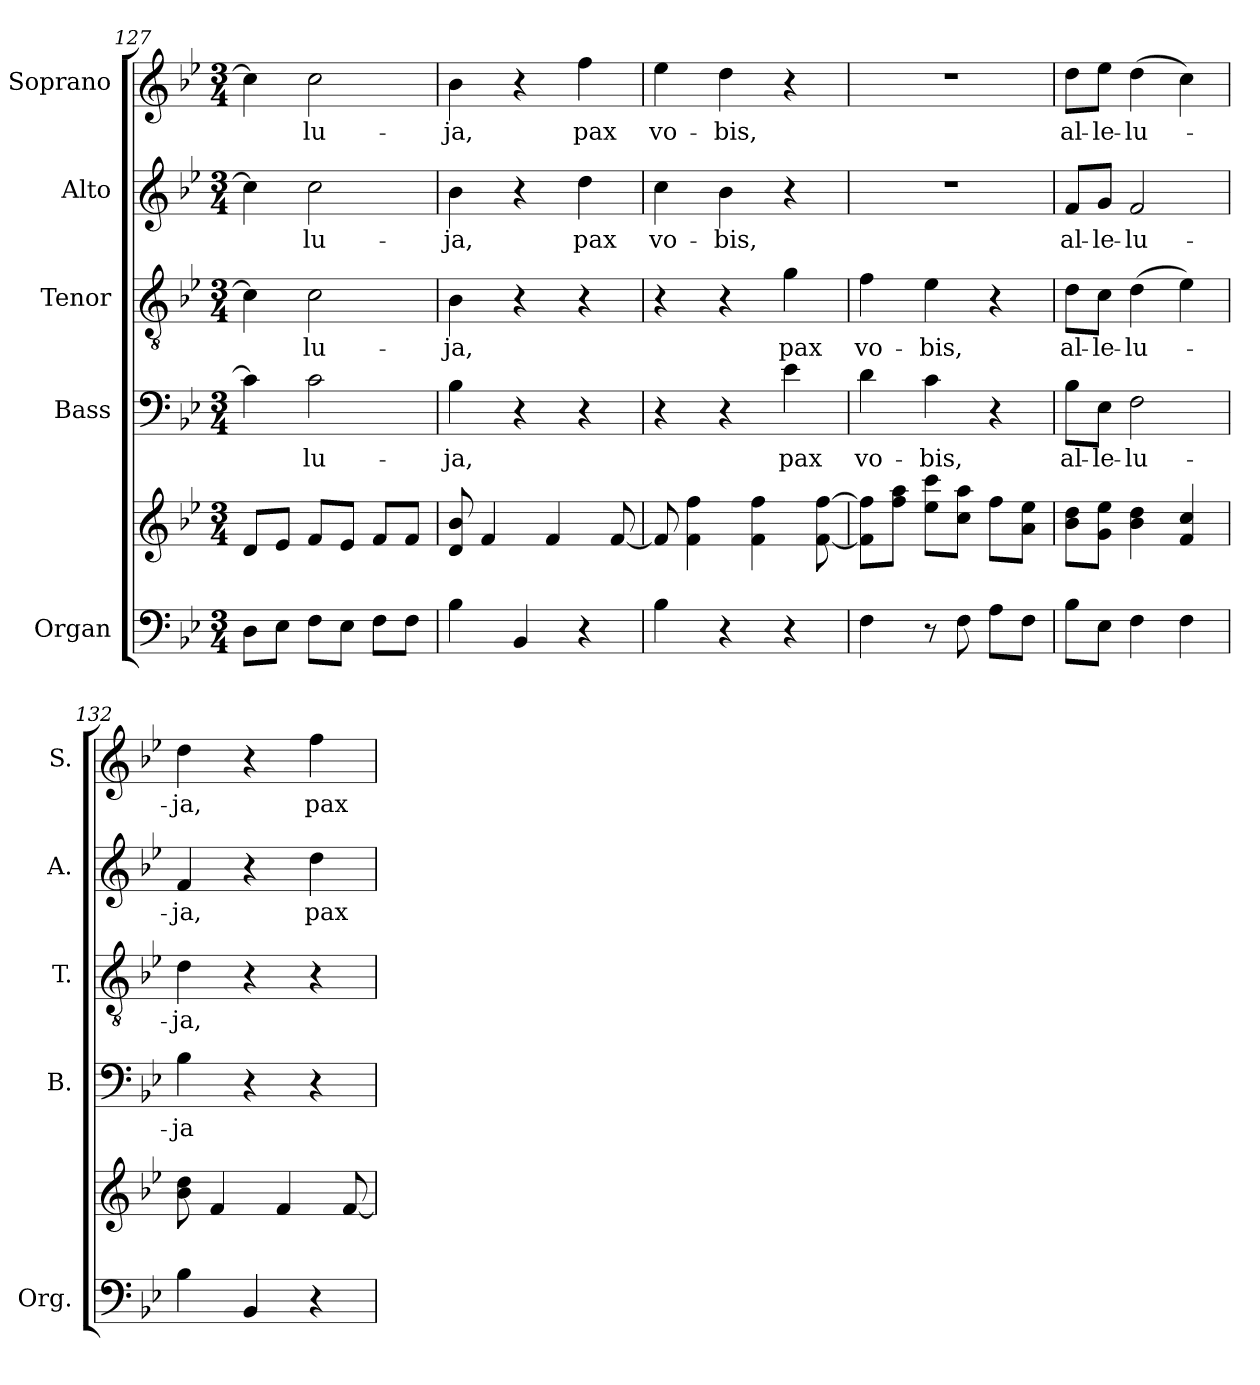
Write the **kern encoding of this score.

**kern	**kern	**kern	**text	**kern	**text	**kern	**text	**kern	**text
*part5	*part5	*part4	*part4	*part3	*part3	*part2	*part2	*part1	*part1
*staff6	*staff5	*staff4	*staff4	*staff3	*staff3	*staff2	*staff2	*staff1	*staff1
*I"Organ	*	*I"Bass	*	*I"Tenor	*	*I"Alto	*	*I"Soprano	*
*I'Org.	*	*I'B.	*	*I'T.	*	*I'A.	*	*I'S.	*
*clefF4	*clefG2	*clefF4	*	*clefGv2	*	*clefG2	*	*clefG2	*
*	*	*	*	*ITrd7c12	*	*	*	*	*
*k[b-e-]	*k[b-e-]	*k[b-e-]	*	*k[b-e-]	*	*k[b-e-]	*	*k[b-e-]	*
*B-:	*B-:	*B-:	*	*B-:	*	*B-:	*	*B-:	*
*M3/4	*M3/4	*M3/4	*	*M3/4	*	*M3/4	*	*M3/4	*
=127	=127	=127	=127	=127	=127	=127	=127	=127	=127
8Di\L	8di/L	4ci\]	.	4Ci\]	.	4cci\]	.	4cci\]	.
8E-i\J	8e-i/J	.	.	.	.	.	.	.	.
!	!	!	!LO:LY:b:color=#000000	!	!	!	!	!	!
!	!	!	!	!	!LO:LY:b:color=#000000	!	!	!	!
!	!	!	!	!	!	!	!LO:LY:b:color=#000000	!	!
!	!	!	!	!	!	!	!	!	!LO:LY:b:color=#000000
8Fi\L	8fi/L	2ci\	-lu-	2Ci\	-lu-	2cci\	-lu-	2cci\	-lu-
8E-i\J	8e-i/J	.	.	.	.	.	.	.	.
8Fi\L	8fi/L	.	.	.	.	.	.	.	.
8Fi\J	8fi/J	.	.	.	.	.	.	.	.
=128	=128	=128	=128	=128	=128	=128	=128	=128	=128
!	!	!	!LO:LY:b:color=#000000	!	!	!	!	!	!
!	!	!	!	!	!LO:LY:b:color=#000000	!	!	!	!
!	!	!	!	!	!	!	!LO:LY:b:color=#000000	!	!
!	!	!	!	!	!	!	!	!	!LO:LY:b:color=#000000
4B-i\	8di/ 8b-i	4B-i\	-ja,	4BB-i\	-ja,	4b-i\	-ja,	4b-i\	-ja,
.	4fi/	.	.	.	.	.	.	.	.
4BB-i/	.	4r	.	4r	.	4r	.	4r	.
.	4fi/	.	.	.	.	.	.	.	.
!	!	!	!	!	!	!	!LO:LY:b:color=#000000	!	!
!	!	!	!	!	!	!	!	!	!LO:LY:b:color=#000000
4r	.	4r	.	4r	.	4ddi\	pax	4ffi\	pax
.	[8fi/	.	.	.	.	.	.	.	.
=129	=129	=129	=129	=129	=129	=129	=129	=129	=129
!	!	!	!	!	!	!	!LO:LY:b:color=#000000	!	!
!	!	!	!	!	!	!	!	!	!LO:LY:b:color=#000000
4B-i\	8fi/]	4r	.	4r	.	4cci\	vo-	4ee-i\	vo-
.	4fi\ 4ffi	.	.	.	.	.	.	.	.
!	!	!	!	!	!	!	!LO:LY:b:color=#000000	!	!
!	!	!	!	!	!	!	!	!	!LO:LY:b:color=#000000
4r	.	4r	.	4r	.	4b-i\	-bis,	4ddi\	-bis,
.	4fi\ 4ffi	.	.	.	.	.	.	.	.
!	!	!	!LO:LY:b:color=#000000	!	!	!	!	!	!
!	!	!	!	!	!LO:LY:b:color=#000000	!	!	!	!
4r	.	4e-i\	pax	4Gi\	pax	4r	.	4r	.
.	[8fi\ [8ffi	.	.	.	.	.	.	.	.
=130	=130	=130	=130	=130	=130	=130	=130	=130	=130
!	!	!	!LO:LY:b:color=#000000	!	!	!	!	!	!
!	!	!	!	!	!LO:LY:b:color=#000000	!LO:N:vis=1	!	!LO:N:vis=1	!
4Fi\	8fi]\ 8ffi]\L	4di\	vo-	4Fi\	vo-	2.r	.	2.r	.
.	8ffi\ 8aai\J	.	.	.	.	.	.	.	.
!	!	!	!LO:LY:b:color=#000000	!	!	!	!	!	!
!	!	!	!	!	!LO:LY:b:color=#000000	!	!	!	!
8r	8ee-i\ 8ccci\L	4ci\	-bis,	4E-i\	-bis,	.	.	.	.
8Fi\	8cci\ 8aai\J	.	.	.	.	.	.	.	.
8Ai\L	8ffi\L	4r	.	4r	.	.	.	.	.
8Fi\J	8ai\ 8ee-i\J	.	.	.	.	.	.	.	.
=131	=131	=131	=131	=131	=131	=131	=131	=131	=131
!	!	!	!LO:LY:b:color=#000000	!	!	!	!	!	!
!	!	!	!	!	!LO:LY:b:color=#000000	!	!	!	!
!	!	!	!	!	!	!	!LO:LY:b:color=#000000	!	!
!	!	!	!	!	!	!	!	!	!LO:LY:b:color=#000000
8B-i\L	8b-i\ 8ddi\L	8B-i\L	al-	8Di\L	al-	8fi/L	al-	8ddi\L	al-
!	!	!	!LO:LY:b:color=#000000	!	!	!	!	!	!
!	!	!	!	!	!LO:LY:b:color=#000000	!	!	!	!
!	!	!	!	!	!	!	!LO:LY:b:color=#000000	!	!
!	!	!	!	!	!	!	!	!	!LO:LY:b:color=#000000
8E-i\J	8gi\ 8ee-i\J	8E-i\J	-le-	8Ci\J	-le-	8gi/J	-le-	8ee-i\J	-le-
!	!	!	!LO:LY:b:color=#000000	!	!	!	!	!	!
!	!	!	!	!	!LO:LY:b:color=#000000	!	!	!	!
!	!	!	!	!	!	!	!LO:LY:b:color=#000000	!	!
!	!	!	!	!	!	!	!	!	!LO:LY:b:color=#000000
4Fi\	4b-i\ 4ddi	2Fi\	-lu-	(4Di\	-lu-	2fi/	-lu-	(4ddi\	-lu-
4Fi\	4fi/ 4cci	.	.	4E-i\)	.	.	.	4cci\)	.
=132	=132	=132	=132	=132	=132	=132	=132	=132	=132
!	!	!	!LO:LY:b:color=#000000	!	!	!	!	!	!
!	!	!	!	!	!LO:LY:b:color=#000000	!	!	!	!
!	!	!	!	!	!	!	!LO:LY:b:color=#000000	!	!
!	!	!	!	!	!	!	!	!	!LO:LY:b:color=#000000
4B-i\	8b-i\ 8ddi	4B-i\	-ja	4Di\	-ja,	4fi/	-ja,	4ddi\	-ja,
.	4fi/	.	.	.	.	.	.	.	.
4BB-i/	.	4r	.	4r	.	4r	.	4r	.
.	4fi/	.	.	.	.	.	.	.	.
!	!	!	!	!	!	!	!LO:LY:b:color=#000000	!	!
!	!	!	!	!	!	!	!	!	!LO:LY:b:color=#000000
4r	.	4r	.	4r	.	4ddi\	pax	4ffi\	pax
.	[8fi/	.	.	.	.	.	.	.	.
=	=	=	=	=	=	=	=	=	=
*-	*-	*-	*-	*-	*-	*-	*-	*-	*-
